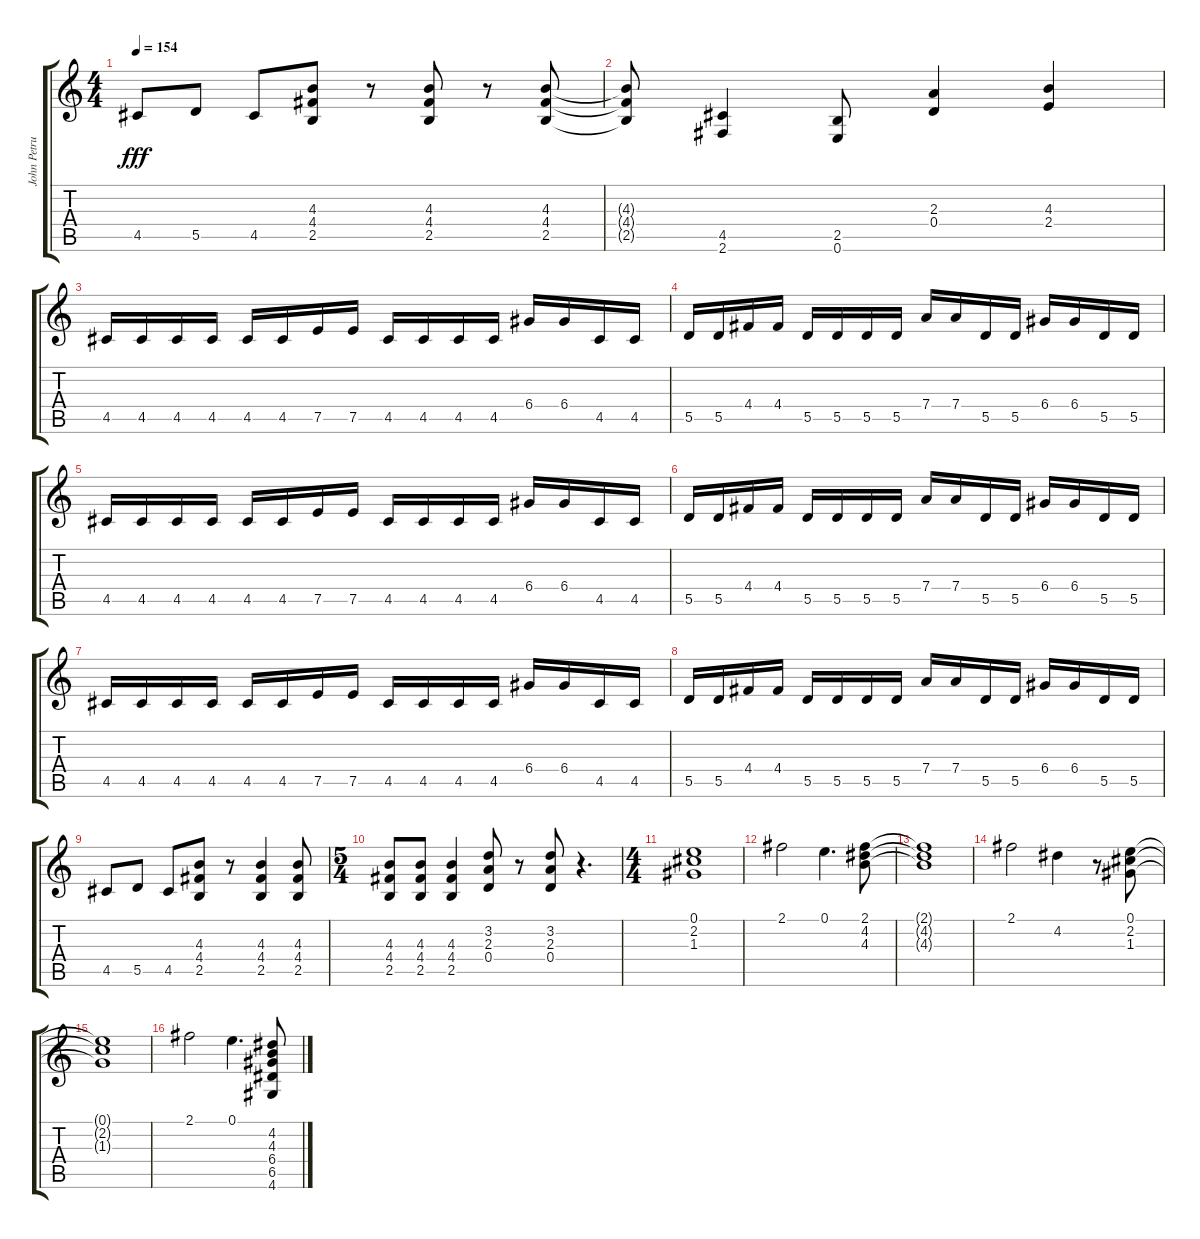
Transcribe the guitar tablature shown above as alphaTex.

\track ("John Petrucci Rhythm" "John Petru") {instrument distortionguitar}
\staff {score tabs}
\tuning (E4 B3 G3 D3 A2 E2) {hide}
\ts (4 4)
\tempo 154
\clef g2
\ks c
4.5.8{dy fff} 5.5.8 4.5.8 (4.3 4.4 2.5).8 r.8 (4.3 4.4 2.5).8 r.8 (4.3 4.4 2.5).8 |
(4.3{t} 4.4{t} 2.5{t}).8 (4.5 2.6).4 (2.5 0.6).8 (2.3 0.4).4 (4.3 2.4).4 |
4.5.16 4.5.16 4.5.16 4.5.16 4.5.16 4.5.16 7.5.16 7.5.16 4.5.16 4.5.16 4.5.16 4.5.16 6.4.16 6.4.16 4.5.16 4.5.16 |
5.5.16 5.5.16 4.4.16 4.4.16 5.5.16 5.5.16 5.5.16 5.5.16 7.4.16 7.4.16 5.5.16 5.5.16 6.4.16 6.4.16 5.5.16 5.5.16 |
4.5.16 4.5.16 4.5.16 4.5.16 4.5.16 4.5.16 7.5.16 7.5.16 4.5.16 4.5.16 4.5.16 4.5.16 6.4.16 6.4.16 4.5.16 4.5.16 |
5.5.16 5.5.16 4.4.16 4.4.16 5.5.16 5.5.16 5.5.16 5.5.16 7.4.16 7.4.16 5.5.16 5.5.16 6.4.16 6.4.16 5.5.16 5.5.16 |
4.5.16 4.5.16 4.5.16 4.5.16 4.5.16 4.5.16 7.5.16 7.5.16 4.5.16 4.5.16 4.5.16 4.5.16 6.4.16 6.4.16 4.5.16 4.5.16 |
5.5.16 5.5.16 4.4.16 4.4.16 5.5.16 5.5.16 5.5.16 5.5.16 7.4.16 7.4.16 5.5.16 5.5.16 6.4.16 6.4.16 5.5.16 5.5.16 |
4.5.8 5.5.8 4.5.8 (4.3 4.4 2.5).8 r.8 (4.3 4.4 2.5).4 (4.3 4.4 2.5).8 |
\ts (5 4)
(4.3 4.4 2.5).8 (4.3 4.4 2.5).8 (4.3 4.4 2.5).4 (3.2 2.3 0.4).8 r.8 (3.2 2.3 0.4).8 r.4{d} |
\ts (4 4)
(0.1 2.2 1.3).1 |
2.1.2 0.1.4{d} (2.1 4.2 4.3).8 |
(2.1{t} 4.2{t} 4.3{t}).1 |
2.1.2 4.2.4 r.8 (0.1 2.2 1.3).8 |
(0.1{t} 2.2{t} 1.3{t}).1 |
2.1.2 0.1.4{d} (4.2 4.3 6.4 6.5 4.6).8
